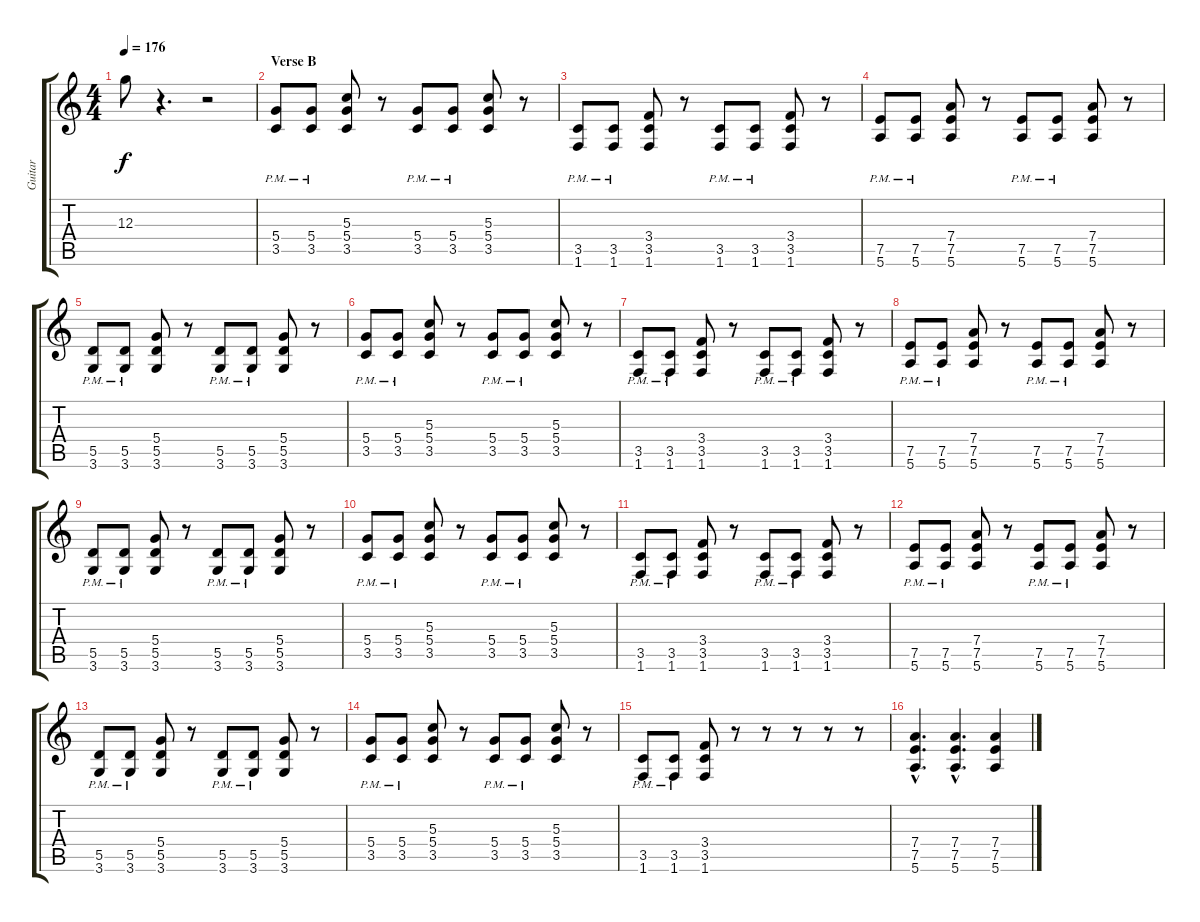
\track ("Guitar" "Guitar") {instrument distortionguitar}
\staff {score tabs}
\tuning (E4 B3 G3 D3 A2 E2) {hide}
\ts (4 4)
\tempo 176
\clef g2
\ks c
12.3{t}.8{dy f} r.4{d} r.2 |
\section ("" "Verse B")
(5.4{pm} 3.5{pm}).8{instrument distortionguitar} (5.4{pm} 3.5{pm}).8 (5.3 5.4 3.5).8 r.8 (5.4{pm} 3.5{pm}).8 (5.4{pm} 3.5{pm}).8 (5.3 5.4 3.5).8 r.8 |
(3.5{pm} 1.6{pm}).8 (3.5{pm} 1.6{pm}).8 (3.4 3.5 1.6).8 r.8 (3.5{pm} 1.6{pm}).8 (3.5{pm} 1.6{pm}).8 (3.4 3.5 1.6).8 r.8 |
(7.5{pm} 5.6{pm}).8 (7.5{pm} 5.6{pm}).8 (7.4 7.5 5.6).8 r.8 (7.5{pm} 5.6{pm}).8 (7.5{pm} 5.6{pm}).8 (7.4 7.5 5.6).8 r.8 |
(5.5{pm} 3.6{pm}).8 (5.5{pm} 3.6{pm}).8 (5.4 5.5 3.6).8 r.8 (5.5{pm} 3.6{pm}).8 (5.5{pm} 3.6{pm}).8 (5.4 5.5 3.6).8 r.8 |
(5.4{pm} 3.5{pm}).8 (5.4{pm} 3.5{pm}).8 (5.3 5.4 3.5).8 r.8 (5.4{pm} 3.5{pm}).8 (5.4{pm} 3.5{pm}).8 (5.3 5.4 3.5).8 r.8 |
(3.5{pm} 1.6{pm}).8 (3.5{pm} 1.6{pm}).8 (3.4 3.5 1.6).8 r.8 (3.5{pm} 1.6{pm}).8 (3.5{pm} 1.6{pm}).8 (3.4 3.5 1.6).8 r.8 |
(7.5{pm} 5.6{pm}).8 (7.5{pm} 5.6{pm}).8 (7.4 7.5 5.6).8 r.8 (7.5{pm} 5.6{pm}).8 (7.5{pm} 5.6{pm}).8 (7.4 7.5 5.6).8 r.8 |
(5.5{pm} 3.6{pm}).8 (5.5{pm} 3.6{pm}).8 (5.4 5.5 3.6).8 r.8 (5.5{pm} 3.6{pm}).8 (5.5{pm} 3.6{pm}).8 (5.4 5.5 3.6).8 r.8 |
(5.4{pm} 3.5{pm}).8 (5.4{pm} 3.5{pm}).8 (5.3 5.4 3.5).8 r.8 (5.4{pm} 3.5{pm}).8 (5.4{pm} 3.5{pm}).8 (5.3 5.4 3.5).8 r.8 |
(3.5{pm} 1.6{pm}).8 (3.5{pm} 1.6{pm}).8 (3.4 3.5 1.6).8 r.8 (3.5{pm} 1.6{pm}).8 (3.5{pm} 1.6{pm}).8 (3.4 3.5 1.6).8 r.8 |
(7.5{pm} 5.6{pm}).8 (7.5{pm} 5.6{pm}).8 (7.4 7.5 5.6).8 r.8 (7.5{pm} 5.6{pm}).8 (7.5{pm} 5.6{pm}).8 (7.4 7.5 5.6).8 r.8 |
(5.5{pm} 3.6{pm}).8 (5.5{pm} 3.6{pm}).8 (5.4 5.5 3.6).8 r.8 (5.5{pm} 3.6{pm}).8 (5.5{pm} 3.6{pm}).8 (5.4 5.5 3.6).8 r.8 |
(5.4{pm} 3.5{pm}).8 (5.4{pm} 3.5{pm}).8 (5.3 5.4 3.5).8 r.8 (5.4{pm} 3.5{pm}).8 (5.4{pm} 3.5{pm}).8 (5.3 5.4 3.5).8 r.8 |
(3.5{pm} 1.6{pm}).8 (3.5{pm} 1.6{pm}).8 (3.4 3.5 1.6).8 r.8 r.8 r.8 r.8 r.8 |
(7.4{hac} 7.5{hac} 5.6{hac}).4{d} (7.4{hac} 7.5{hac} 5.6{hac}).4{d} (7.4 7.5 5.6).4
